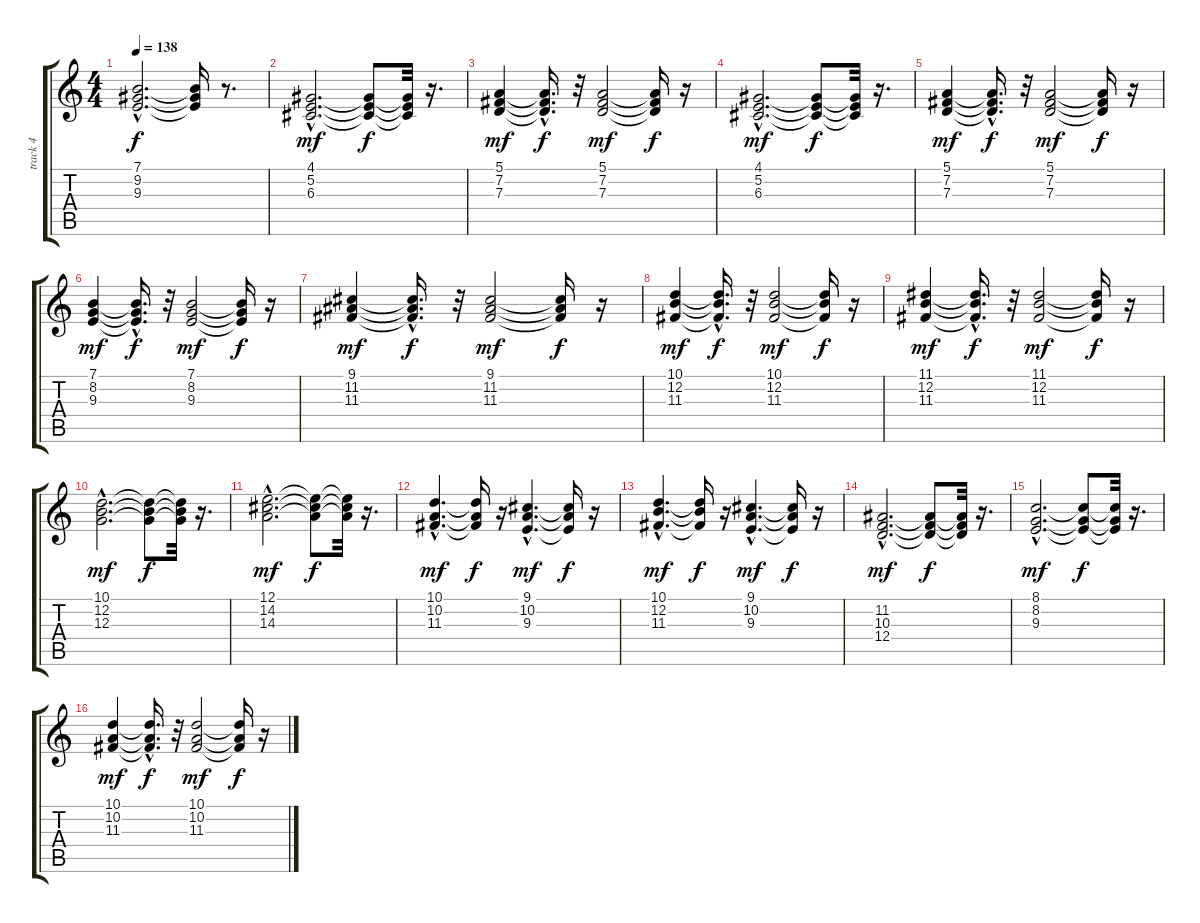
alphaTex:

\track ("track 4 " "track 4 ") {instrument electricgrandpiano}
\staff {score tabs}
\tuning (E4 B3 G3 D3 A2 E2) {hide}
\ts (4 4)
\tempo 138
\clef g2
\ks c
(7.1{hac t} 9.2{hac t} 9.3{hac t}).2{d dy f} (7.1{t} 9.2{t} 9.3{t}).16 r.8{d} |
(4.1{hac} 5.2{hac} 6.3{hac}).2{d dy mf} (4.1{t} 5.2{t} 6.3{t}).8{dy f} (4.1{t} 5.2{t} 6.3{t}).32 r.16{d} |
(5.1 7.2 7.3).4{dy mf} (5.1{hac t} 7.2{hac t} 7.3{hac t}).16{d dy f} r.32 (5.1 7.2 7.3).2{dy mf} (5.1{t} 7.2{t} 7.3{t}).16{dy f} r.16 |
(4.1{hac} 5.2{hac} 6.3{hac}).2{d dy mf} (4.1{t} 5.2{t} 6.3{t}).8{dy f} (4.1{t} 5.2{t} 6.3{t}).32 r.16{d} |
(5.1 7.2 7.3).4{dy mf} (5.1{hac t} 7.2{hac t} 7.3{hac t}).16{d dy f} r.32 (5.1 7.2 7.3).2{dy mf} (5.1{t} 7.2{t} 7.3{t}).16{dy f} r.16 |
(7.1 8.2 9.3).4{dy mf} (7.1{hac t} 8.2{hac t} 9.3{hac t}).16{d dy f} r.32 (7.1 8.2 9.3).2{dy mf} (7.1{t} 8.2{t} 9.3{t}).16{dy f} r.16 |
(9.1 11.2 11.3).4{dy mf} (9.1{hac t} 11.2{hac t} 11.3{hac t}).16{d dy f} r.32 (9.1 11.2 11.3).2{dy mf} (9.1{t} 11.2{t} 11.3{t}).16{dy f} r.16 |
(10.1 12.2 11.3).4{dy mf} (10.1{hac t} 12.2{hac t} 11.3{hac t}).16{d dy f} r.32 (10.1 12.2 11.3).2{dy mf} (10.1{t} 12.2{t} 11.3{t}).16{dy f} r.16 |
(11.1 12.2 11.3).4{dy mf} (11.1{hac t} 12.2{hac t} 11.3{hac t}).16{d dy f} r.32 (11.1 12.2 11.3).2{dy mf} (11.1{t} 12.2{t} 11.3{t}).16{dy f} r.16 |
(10.1{hac} 12.2{hac} 12.3{hac}).2{d dy mf} (10.1{t} 12.2{t} 12.3{t}).8{dy f} (10.1{t} 12.2{t} 12.3{t}).32 r.16{d} |
(12.1{hac} 14.2{hac} 14.3{hac}).2{d dy mf} (12.1{t} 14.2{t} 14.3{t}).8{dy f} (12.1{t} 14.2{t} 14.3{t}).32 r.16{d} |
(10.1{hac} 10.2{hac} 11.3{hac}).4{d dy mf} (10.1{t} 10.2{t} 11.3{t}).16{dy f} r.16 (9.1{hac} 10.2{hac} 9.3{hac}).4{d dy mf} (9.1{t} 10.2{t} 9.3{t}).16{dy f} r.16 |
(10.1{hac} 12.2{hac} 11.3{hac}).4{d dy mf} (10.1{t} 12.2{t} 11.3{t}).16{dy f} r.16 (9.1{hac} 10.2{hac} 9.3{hac}).4{d dy mf} (9.1{t} 10.2{t} 9.3{t}).16{dy f} r.16 |
(11.2{hac} 10.3{hac} 12.4{hac}).2{d dy mf} (11.2{t} 10.3{t} 12.4{t}).8{dy f} (11.2{t} 10.3{t} 12.4{t}).32 r.16{d} |
(8.1{hac} 8.2{hac} 9.3{hac}).2{d dy mf} (8.1{t} 8.2{t} 9.3{t}).8{dy f} (8.1{t} 8.2{t} 9.3{t}).32 r.16{d} |
(10.1 10.2 11.3).4{dy mf} (10.1{hac t} 10.2{hac t} 11.3{hac t}).16{d dy f} r.32 (10.1 10.2 11.3).2{dy mf} (10.1{t} 10.2{t} 11.3{t}).16{dy f} r.16
